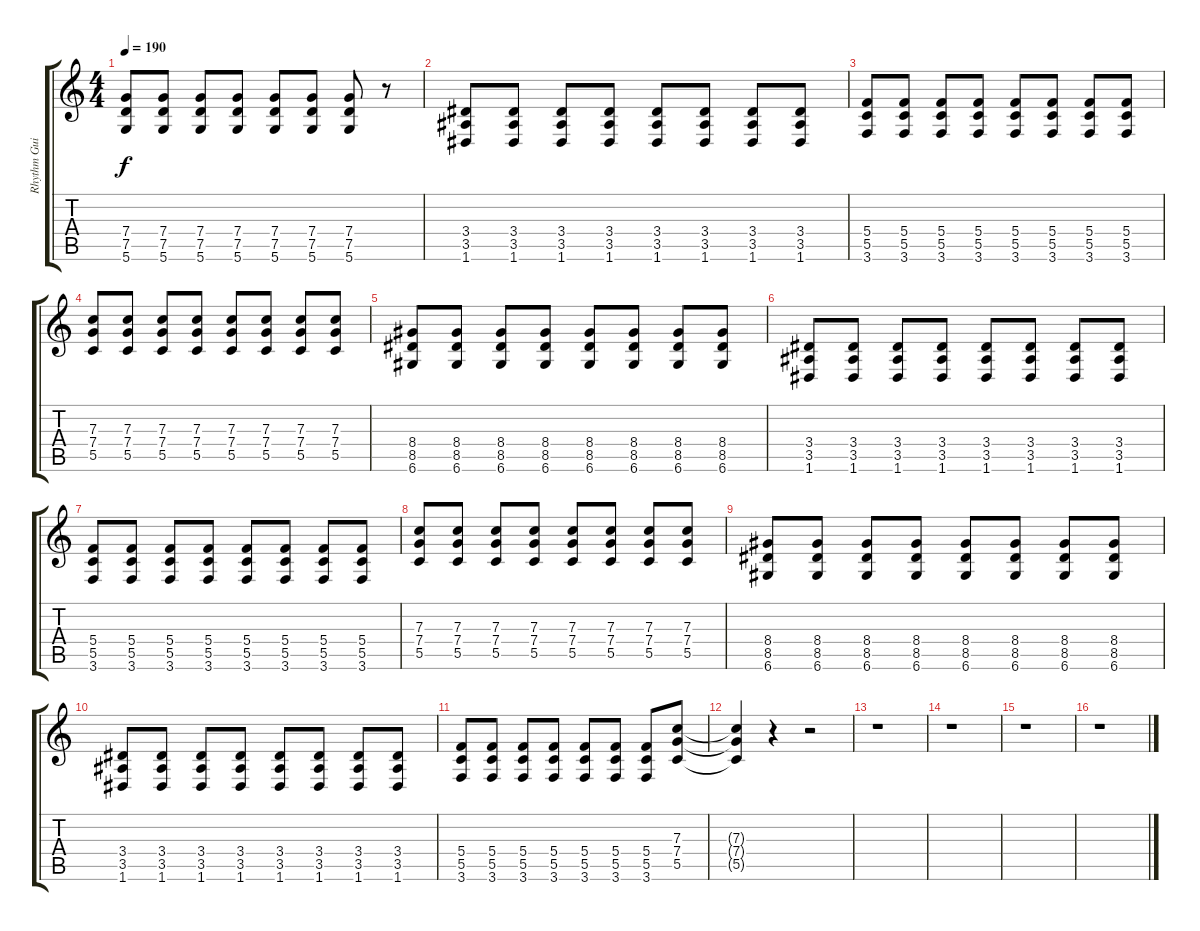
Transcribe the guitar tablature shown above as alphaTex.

\track ("Rhythm Guitar  " "Rhythm Gui") {instrument overdrivenguitar}
\staff {score tabs}
\tuning (D4 A3 F3 C3 G2 D2) {hide}
\ts (4 4)
\tempo 190
\clef g2
\ks c
(7.4 7.5 5.6).8{dy f} (7.4 7.5 5.6).8 (7.4 7.5 5.6).8 (7.4 7.5 5.6).8 (7.4 7.5 5.6).8 (7.4 7.5 5.6).8 (7.4 7.5 5.6).8 r.8 |
(3.4 3.5 1.6).8 (3.4 3.5 1.6).8 (3.4 3.5 1.6).8 (3.4 3.5 1.6).8 (3.4 3.5 1.6).8 (3.4 3.5 1.6).8 (3.4 3.5 1.6).8 (3.4 3.5 1.6).8 |
(5.4 5.5 3.6).8 (5.4 5.5 3.6).8 (5.4 5.5 3.6).8 (5.4 5.5 3.6).8 (5.4 5.5 3.6).8 (5.4 5.5 3.6).8 (5.4 5.5 3.6).8 (5.4 5.5 3.6).8 |
(7.3 7.4 5.5).8 (7.3 7.4 5.5).8 (7.3 7.4 5.5).8 (7.3 7.4 5.5).8 (7.3 7.4 5.5).8 (7.3 7.4 5.5).8 (7.3 7.4 5.5).8 (7.3 7.4 5.5).8 |
(8.4 8.5 6.6).8 (8.4 8.5 6.6).8 (8.4 8.5 6.6).8 (8.4 8.5 6.6).8 (8.4 8.5 6.6).8 (8.4 8.5 6.6).8 (8.4 8.5 6.6).8 (8.4 8.5 6.6).8 |
(3.4 3.5 1.6).8 (3.4 3.5 1.6).8 (3.4 3.5 1.6).8 (3.4 3.5 1.6).8 (3.4 3.5 1.6).8 (3.4 3.5 1.6).8 (3.4 3.5 1.6).8 (3.4 3.5 1.6).8 |
(5.4 5.5 3.6).8 (5.4 5.5 3.6).8 (5.4 5.5 3.6).8 (5.4 5.5 3.6).8 (5.4 5.5 3.6).8 (5.4 5.5 3.6).8 (5.4 5.5 3.6).8 (5.4 5.5 3.6).8 |
(7.3 7.4 5.5).8 (7.3 7.4 5.5).8 (7.3 7.4 5.5).8 (7.3 7.4 5.5).8 (7.3 7.4 5.5).8 (7.3 7.4 5.5).8 (7.3 7.4 5.5).8 (7.3 7.4 5.5).8 |
(8.4 8.5 6.6).8 (8.4 8.5 6.6).8 (8.4 8.5 6.6).8 (8.4 8.5 6.6).8 (8.4 8.5 6.6).8 (8.4 8.5 6.6).8 (8.4 8.5 6.6).8 (8.4 8.5 6.6).8 |
(3.4 3.5 1.6).8 (3.4 3.5 1.6).8 (3.4 3.5 1.6).8 (3.4 3.5 1.6).8 (3.4 3.5 1.6).8 (3.4 3.5 1.6).8 (3.4 3.5 1.6).8 (3.4 3.5 1.6).8 |
(5.4 5.5 3.6).8 (5.4 5.5 3.6).8 (5.4 5.5 3.6).8 (5.4 5.5 3.6).8 (5.4 5.5 3.6).8 (5.4 5.5 3.6).8 (5.4 5.5 3.6).8 (7.3 7.4 5.5).8 |
(7.3{t} 7.4{t} 5.5{t}).4 r.4 r.2 |
r.1 |
r.1 |
r.1 |
r.1
